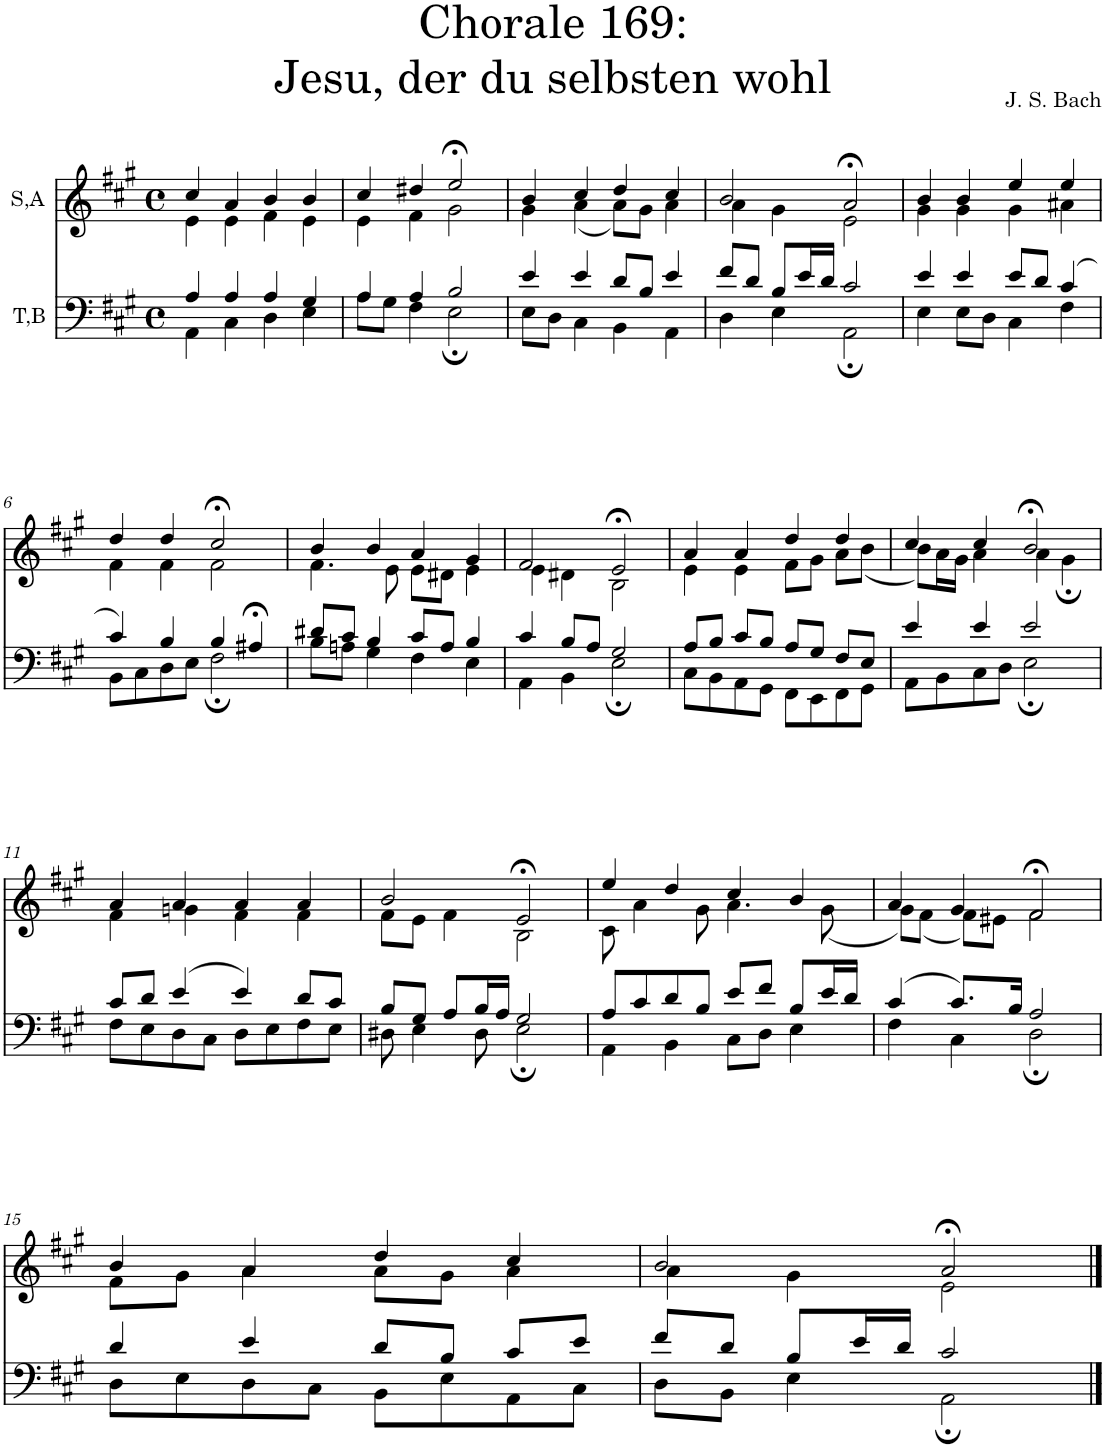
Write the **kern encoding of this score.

**kern	**kern
*part2	*part1
*staff2	*staff1
*I"T,B	*I"S,A
*clefF4	*clefG2
*k[f#c#g#]	*k[f#c#g#]
*M4/4	*M4/4
*met(c)	*met(c)
=1	=1
*^	*^
4A/	4AA\	4cc#/	4e\
4A/	4C#\	4a/	4e\
4A/	4D\	4b/	4f#\
4G#/	4E\	4b/	4e\
=2	=2	=2	=2
4A/	8A\L	4cc#/	4e\
.	8G#\J	.	.
4A/	4F#\	4dd#X/	4f#\
2B/	2E;\	2ee;</	2g#\
=3	=3	=3	=3
4e/	8E\L	4b/	4g#\
.	8D\J	.	.
4e/	4C#\	4cc#/	(<4a\
8d/L	4BB\	4dd/	8a\L)
8B/J	.	.	8g#\J
4e/	4AA\	4cc#/	4a\
=4	=4	=4	=4
8f#/L	4D\	2b/	4a\
8d/J	.	.	.
8B/L	4E\	.	4g#\
16e/L	.	.	.
16d/JJ	.	.	.
2c#/	2AA;\	2a;</	2e\
=5	=5	=5	=5
4e/	4E\	4b/	4g#\
4e/	8E\L	4b/	4g#\
.	8D\J	.	.
8e/L	4C#\	4ee/	4g#\
8d/J	.	.	.
(>4c#/	4F#\	4ee/	4a#X\
!!LO:LB:g=z	!!
=6	=6	=6	=6
4c#/)	8BB\L	4dd/	4f#\
.	8C#\	.	.
4B/	8D\	4dd/	4f#\
.	8E\J	.	.
4B/	2F#;\	2cc#;</	2f#\
4A#X;</	.	.	.
=7	=7	=7	=7
8d#X/L	8B\L	4b/	4.f#\
8c#/J	8An\J	.	.
4B/	4G#\	4b/	.
.	.	.	8e\
8c#/L	4F#\	4a/	8e\L
8A/J	.	.	8d#X\J
4B/	4E\	4g#/	4e\
=8	=8	=8	=8
4c#/	4AA\	2f#/	4e\
8B/L	4BB\	.	4d#X\
8A/J	.	.	.
2G#/	2E;\	2e;</	2B\
=9	=9	=9	=9
8A/L	8C#\L	4a/	4e\
8B/J	8BB\	.	.
8c#/L	8AA\	4a/	4e\
8B/J	8GG#\J	.	.
8A/L	8FF#\L	4dd/	8f#\L
8G#/J	8EE\	.	8g#\J
8F#/L	8FF#\	4dd/	8a\L
8E/J	8GG#\J	.	(<8b\J
=10	=10	=10	=10
4e/	8AA\L	4cc#/	8b\L)
.	8BB\	.	16a\L
.	.	.	16g#\JJ
4e/	8C#\	4cc#/	4a\
.	8D\J	.	.
2e/	2E;\	2b;</	4a\
.	.	.	4g#;\
!!LO:LB:g=z	!!
=11	=11	=11	=11
8c#/L	8F#\L	4a/	4f#\
8d/J	8E\	.	.
(>4e/	8D\	4a/	4gn\
.	8C#\J	.	.
4e/)	8D\L	4a/	4f#\
.	8E\	.	.
8d/L	8F#\	4a/	4f#\
8c#/J	8E\J	.	.
=12	=12	=12	=12
8B/L	8D#X\	2b/	8f#\L
8G#/J	4E\	.	8e\J
8A/L	.	.	4f#\
16B/L	8D#\	.	.
16A/JJ	.	.	.
2G#/	2E;\	2e;</	2B\
=13	=13	=13	=13
8A/L	4AA\	4ee/	8c#\
8c#/	.	.	4a\
8d/	4BB\	4dd/	.
8B/J	.	.	8g#\
8e/L	8C#\L	4cc#/	4.a\
8f#/J	8D\J	.	.
8B/L	4E\	4b/	.
16e/L	.	.	(<8g#\
16d/JJ	.	.	.
=14	=14	=14	=14
(>4c#/	4F#\	4a/	8g#\L)
.	.	.	(<8f#\J
8.c#/L)	4C#\	4g#/	8f#\L)
.	.	.	8e#X\J
16B/Jk	.	.	.
2A/	2D;\	2f#;</	2f#\
!!LO:LB:g=z	!!
=15	=15	=15	=15
4d/	8D\L	4b/	8f#\L
.	8E\	.	8g#\J
4e/	8D\	4a/	4a\
.	8C#\J	.	.
8d/L	8BB\L	4dd/	8a\L
8B/J	8E\	.	8g#\J
8c#/L	8AA\	4cc#/	4a\
8e/J	8C#\J	.	.
=16	=16	=16	=16
8f#/L	8D\L	2b/	4a\
8d/J	8BB\J	.	.
8B/L	4E\	.	4g#\
16e/L	.	.	.
16d/JJ	.	.	.
2c#/	2AA;\	2a;</	2e\
*v	*v	*	*
*	*v	*v
==	==
*-	*-
